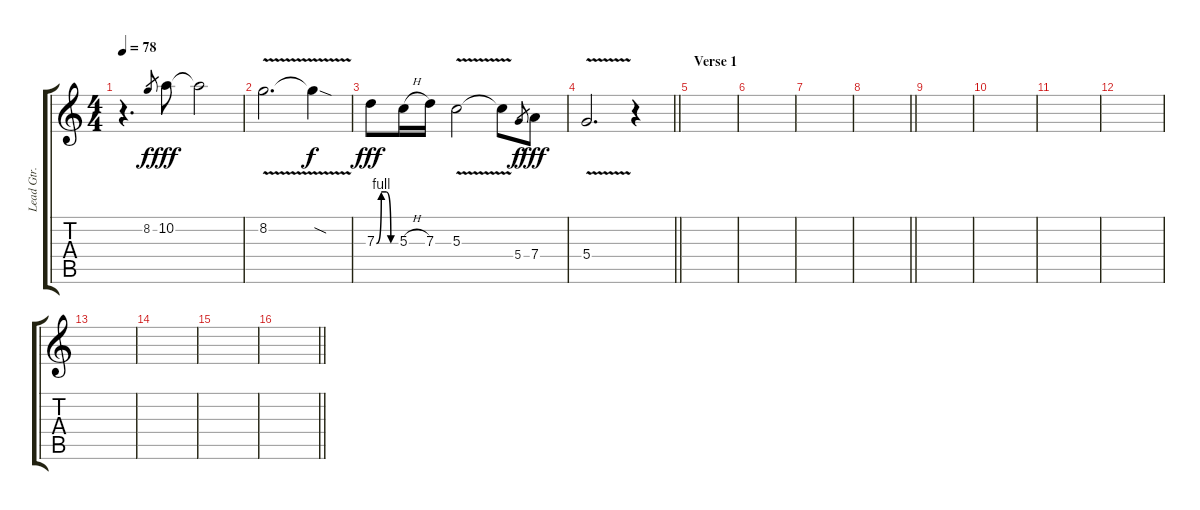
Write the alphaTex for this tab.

\track ("Lead Gtr." "Lead Gtr.") {instrument distortionguitar}
\staff {score tabs}
\tuning (E4 B3 G3 D3 A2 E2) {hide}
\ts (4 4)
\tempo 78
\clef g2
\ks c
r.4{d dy f volume 10 balance 13 instrument distortionguitar} 8.2.8{gr} 10.2.8{dy fff} 10.2{t}.2 |
8.2{v}.2{d} 8.2{sod t}.4{dy f} |
7.3{be (custom 0 0 15 4 30 4 45 0 60 0)}.8{dy fff} 5.3{h}.16 7.3.16 5.3{v}.2 5.3{t}.8 5.4.8{gr dy f} 7.4.8{dy fff} |
\barLineRight lightlight
5.4{v}.2{d} r.4 |
\section ("" "Verse 1")
|
|
|
\barLineRight lightlight
|
\section ("" "")
|
|
|
|
|
|
|
\barLineRight lightlight
